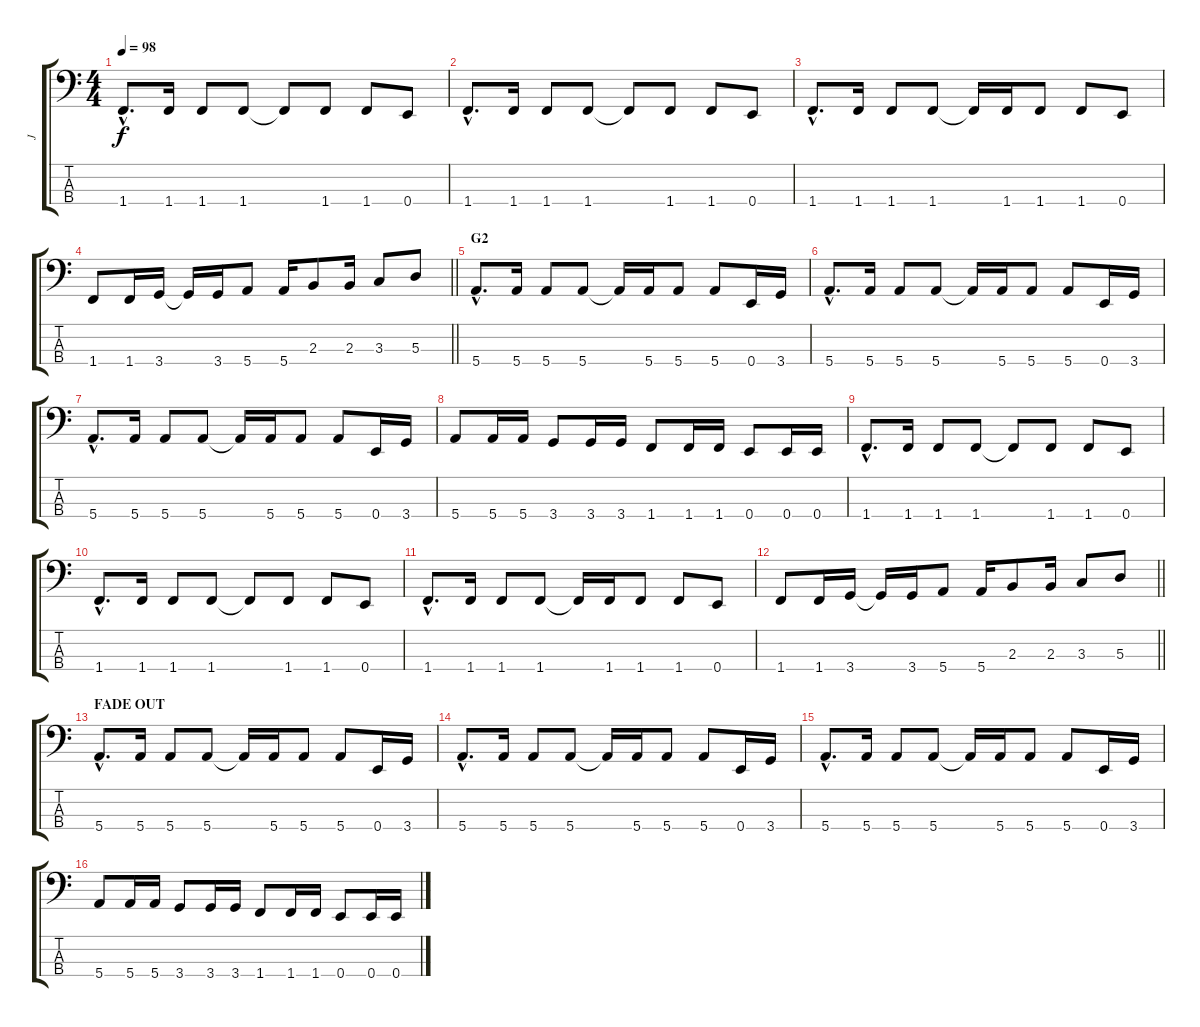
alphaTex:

\track ("J" "J") {instrument electricbasspick}
\staff {score tabs}
\tuning (G2 D2 A1 E1) {hide}
\ts (4 4)
\tempo 98
\clef f4
\ks c
1.4{hac}.8{d dy f} 1.4.16 1.4.8 1.4.8 1.4{t}.8 1.4.8 1.4.8 0.4.8 |
1.4{hac}.8{d} 1.4.16 1.4.8 1.4.8 1.4{t}.8 1.4.8 1.4.8 0.4.8 |
1.4{hac}.8{d} 1.4.16 1.4.8 1.4.8 1.4{t}.16 1.4.16 1.4.8 1.4.8 0.4.8 |
\barLineRight lightlight
1.4.8 1.4.16 3.4.16 3.4{t}.16 3.4.16 5.4.8 5.4.16 2.3.8 2.3.16 3.3.8 5.3.8 |
\section ("" "G2")
5.4{hac}.8{d} 5.4.16 5.4.8 5.4.8 5.4{t}.16 5.4.16 5.4.8 5.4.8 0.4.16 3.4.16 |
5.4{hac}.8{d} 5.4.16 5.4.8 5.4.8 5.4{t}.16 5.4.16 5.4.8 5.4.8 0.4.16 3.4.16 |
5.4{hac}.8{d} 5.4.16 5.4.8 5.4.8 5.4{t}.16 5.4.16 5.4.8 5.4.8 0.4.16 3.4.16 |
5.4.8 5.4.16 5.4.16 3.4.8 3.4.16 3.4.16 1.4.8 1.4.16 1.4.16 0.4.8 0.4.16 0.4.16 |
1.4{hac}.8{d} 1.4.16 1.4.8 1.4.8 1.4{t}.8 1.4.8 1.4.8 0.4.8 |
1.4{hac}.8{d} 1.4.16 1.4.8 1.4.8 1.4{t}.8 1.4.8 1.4.8 0.4.8 |
1.4{hac}.8{d} 1.4.16 1.4.8 1.4.8 1.4{t}.16 1.4.16 1.4.8 1.4.8 0.4.8 |
\barLineRight lightlight
1.4.8 1.4.16 3.4.16 3.4{t}.16 3.4.16 5.4.8 5.4.16 2.3.8 2.3.16 3.3.8 5.3.8 |
\section ("" "FADE OUT")
5.4{hac}.8{d} 5.4.16 5.4.8 5.4.8 5.4{t}.16 5.4.16 5.4.8 5.4.8 0.4.16 3.4.16 |
5.4{hac}.8{d} 5.4.16 5.4.8 5.4.8 5.4{t}.16 5.4.16 5.4.8 5.4.8 0.4.16 3.4.16 |
5.4{hac}.8{d} 5.4.16 5.4.8 5.4.8 5.4{t}.16 5.4.16 5.4.8 5.4.8 0.4.16 3.4.16 |
5.4.8 5.4.16 5.4.16 3.4.8 3.4.16 3.4.16 1.4.8 1.4.16 1.4.16 0.4.8 0.4.16 0.4.16
